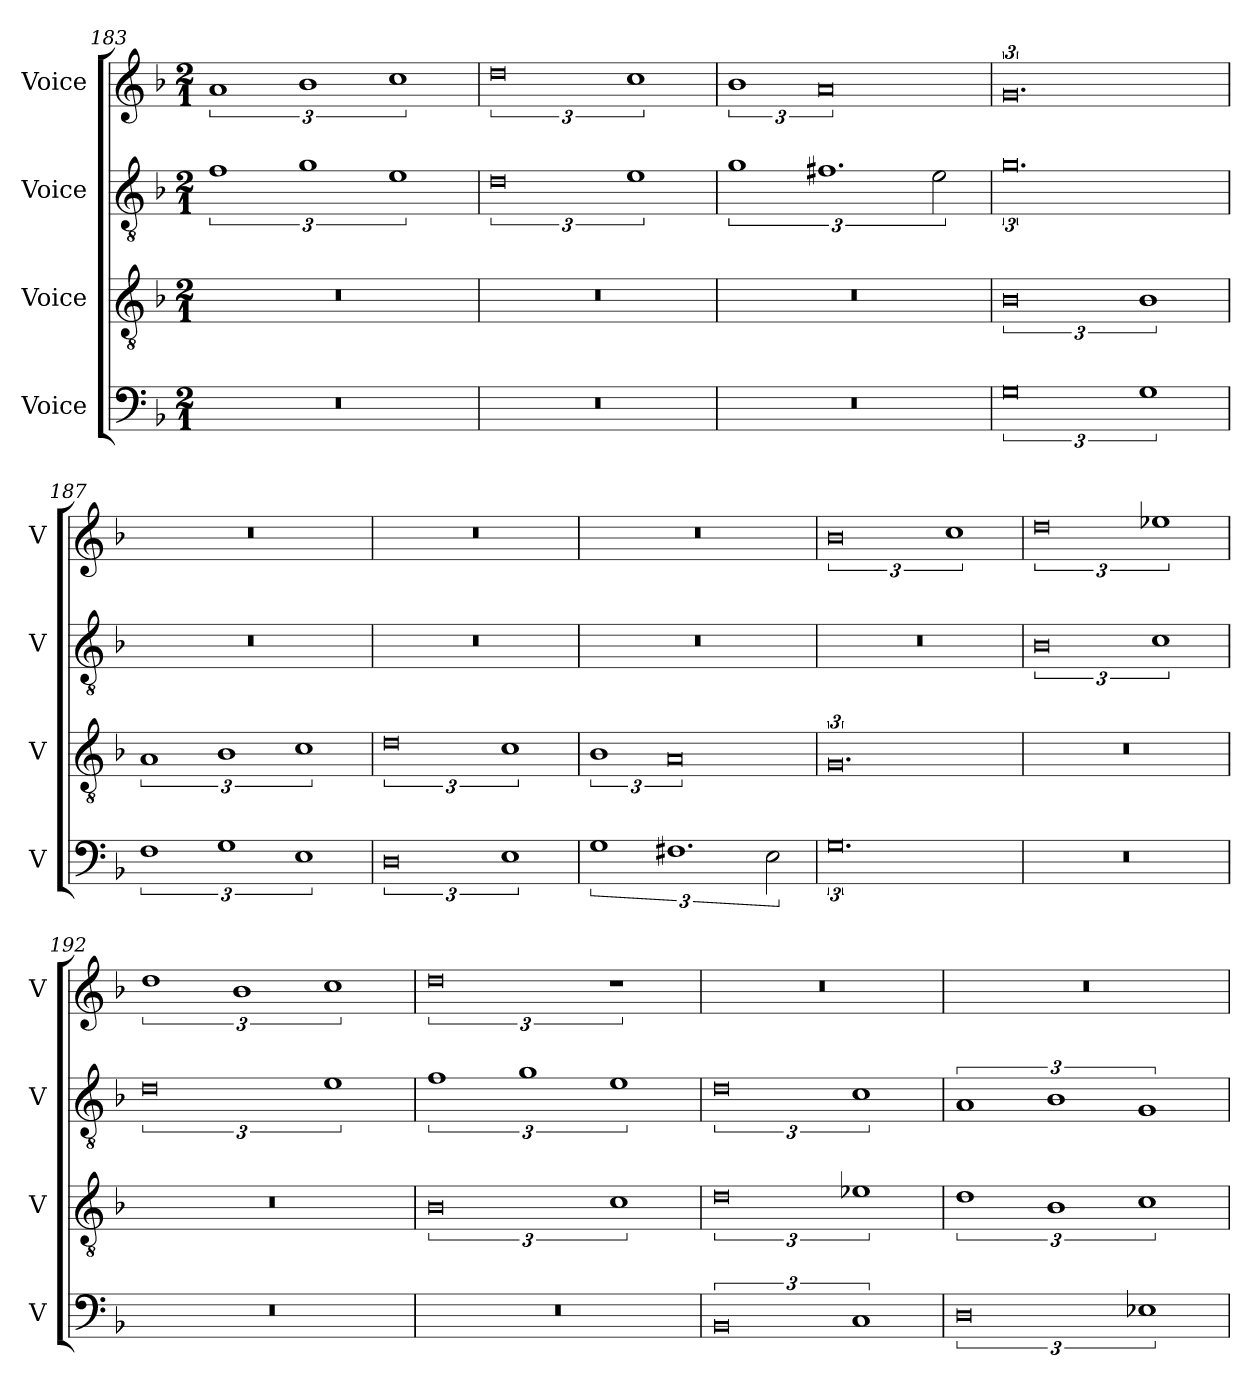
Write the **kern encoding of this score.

**kern	**kern	**kern	**kern
*part4	*part3	*part2	*part1
*staff4	*staff3	*staff2	*staff1
*I"Voice	*I"Voice	*I"Voice	*I"Voice
*I'V	*I'V	*I'V	*I'V
*clefF4	*clefGv2	*clefGv2	*clefG2
*k[b-]	*k[b-]	*k[b-]	*k[b-]
*M2/1	*M2/1	*M2/1	*M2/1
=183	=183	=183	=183
0r	0r	3%2f	3%2a
.	.	3%2g	3%2b-
.	.	3%2e	3%2cc
=184	=184	=184	=184
0r	0r	3%4d	3%4dd
.	.	3%2e	3%2cc
=185	=185	=185	=185
0r	0r	3%2g	3%2b-
.	.	3%2.f#X	3%4a
.	.	3e\	.
=186	=186	=186	=186
3%4G	3%4B-	3%4.g	3%4.g
3%2G	3%2B-	.	.
=187	=187	=187	=187
3%2F	3%2A	0r	0r
3%2G	3%2B-	.	.
3%2E	3%2c	.	.
=188	=188	=188	=188
3%4D	3%4d	0r	0r
3%2E	3%2c	.	.
=189	=189	=189	=189
3%2G	3%2B-	0r	0r
3%2.F#X	3%4A	.	.
3E\	.	.	.
!!LO:LB:g=z
=190	=190	=190	=190
3%4.G	3%4.G	0r	3%4b-
.	.	.	3%2cc
=191	=191	=191	=191
0r	0r	3%4B-	3%4dd
.	.	3%2c	3%2ee-X
=192	=192	=192	=192
0r	0r	3%4d	3%2dd
.	.	.	3%2b-
.	.	3%2e	3%2cc
=193	=193	=193	=193
0r	3%4B-	3%2f	3%4dd
.	.	3%2g	.
.	3%2c	3%2e	3%2r
=194	=194	=194	=194
3%4BB-	3%4d	3%4d	0r
3%2C	3%2e-X	3%2c	.
=195	=195	=195	=195
3%4D	3%2d	3%2A	0r
.	3%2B-	3%2B-	.
3%2E-X	3%2c	3%2G	.
=	=	=	=
*-	*-	*-	*-
